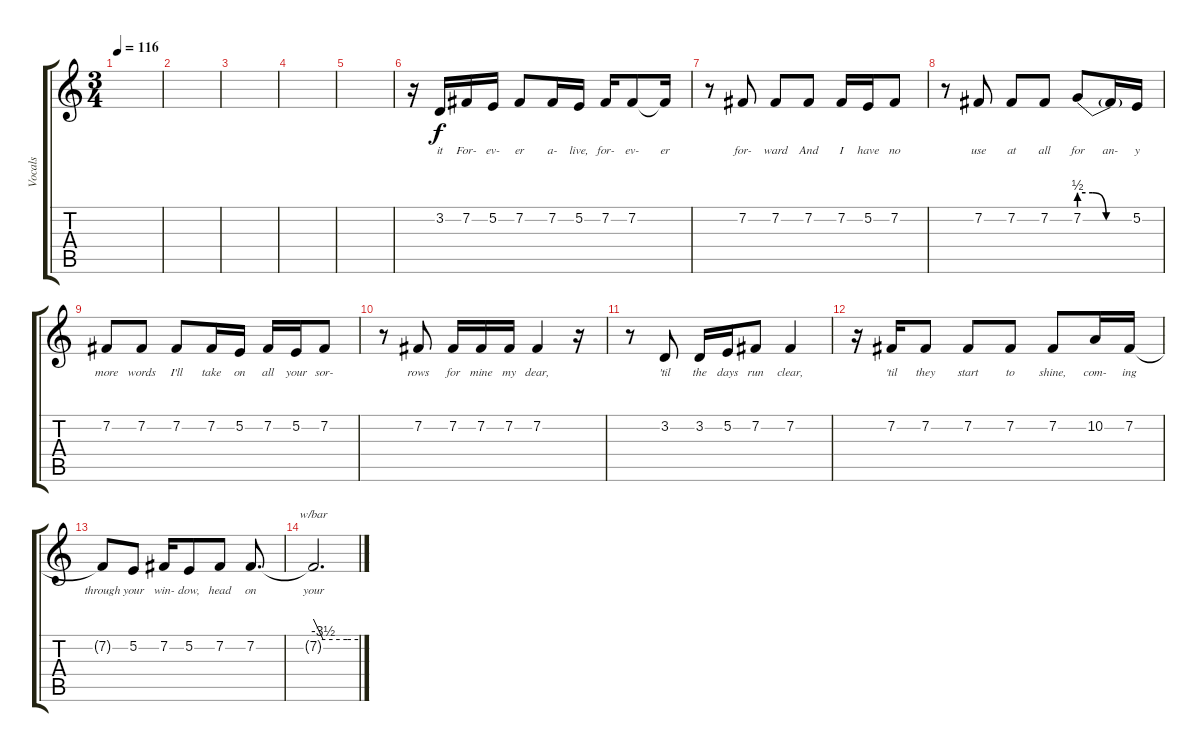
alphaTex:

\track ("Vocals" "Vocals") {instrument trumpet}
\staff {score tabs}
\tuning (E4 B3 G3 D3 A2 E2) {hide}
\ts (3 4)
\tempo 116
\clef g2
\ks c
|
|
|
|
|
r.16 3.2.16{lyrics (0 "it") lyrics (1 "") lyrics (2 "") lyrics (3 "") lyrics (4 "")} 7.2.16{lyrics (0 "For-") lyrics (1 "") lyrics (2 "") lyrics (3 "") lyrics (4 "")} 5.2.16{lyrics (0 "ev-") lyrics (1 "") lyrics (2 "") lyrics (3 "") lyrics (4 "")} 7.2.8{lyrics (0 "er") lyrics (1 "") lyrics (2 "") lyrics (3 "") lyrics (4 "")} 7.2.16{lyrics (0 "a-") lyrics (1 "") lyrics (2 "") lyrics (3 "") lyrics (4 "")} 5.2.16{lyrics (0 "live,") lyrics (1 "") lyrics (2 "") lyrics (3 "") lyrics (4 "")} 7.2.16{lyrics (0 "for-") lyrics (1 "") lyrics (2 "") lyrics (3 "") lyrics (4 "")} 7.2.8{lyrics (0 "ev-") lyrics (1 "") lyrics (2 "") lyrics (3 "") lyrics (4 "")} 7.2{t}.16{lyrics (0 "er") lyrics (1 "") lyrics (2 "") lyrics (3 "") lyrics (4 "")} |
r.8 7.2.8{lyrics (0 "for-") lyrics (1 "") lyrics (2 "") lyrics (3 "") lyrics (4 "")} 7.2.8{lyrics (0 "ward") lyrics (1 "") lyrics (2 "") lyrics (3 "") lyrics (4 "")} 7.2.8{lyrics (0 "And") lyrics (1 "") lyrics (2 "") lyrics (3 "") lyrics (4 "")} 7.2.16{lyrics (0 "I") lyrics (1 "") lyrics (2 "") lyrics (3 "") lyrics (4 "")} 5.2.16{lyrics (0 "have") lyrics (1 "") lyrics (2 "") lyrics (3 "") lyrics (4 "")} 7.2.8{lyrics (0 "no") lyrics (1 "") lyrics (2 "") lyrics (3 "") lyrics (4 "")} |
r.8 7.2.8{lyrics (0 "use") lyrics (1 "") lyrics (2 "") lyrics (3 "") lyrics (4 "")} 7.2.8{lyrics (0 "at") lyrics (1 "") lyrics (2 "") lyrics (3 "") lyrics (4 "")} 7.2.8{lyrics (0 "all") lyrics (1 "") lyrics (2 "") lyrics (3 "") lyrics (4 "")} 7.2{be (custom 0 2 15 2 30 0 60 0)}.8{lyrics (0 "for") lyrics (1 "") lyrics (2 "") lyrics (3 "") lyrics (4 "")} 7.2{t}.16{lyrics (0 "an-") lyrics (1 "") lyrics (2 "") lyrics (3 "") lyrics (4 "")} 5.2.16{lyrics (0 "y") lyrics (1 "") lyrics (2 "") lyrics (3 "") lyrics (4 "")} |
7.2.8{lyrics (0 "more") lyrics (1 "") lyrics (2 "") lyrics (3 "") lyrics (4 "")} 7.2.8{lyrics (0 "words") lyrics (1 "") lyrics (2 "") lyrics (3 "") lyrics (4 "")} 7.2.8{lyrics (0 "I'll") lyrics (1 "") lyrics (2 "") lyrics (3 "") lyrics (4 "")} 7.2.16{lyrics (0 "take") lyrics (1 "") lyrics (2 "") lyrics (3 "") lyrics (4 "")} 5.2.16{lyrics (0 "on") lyrics (1 "") lyrics (2 "") lyrics (3 "") lyrics (4 "")} 7.2.16{lyrics (0 "all") lyrics (1 "") lyrics (2 "") lyrics (3 "") lyrics (4 "")} 5.2.16{lyrics (0 "your") lyrics (1 "") lyrics (2 "") lyrics (3 "") lyrics (4 "")} 7.2.8{lyrics (0 "sor-") lyrics (1 "") lyrics (2 "") lyrics (3 "") lyrics (4 "")} |
r.8 7.2.8{lyrics (0 "rows") lyrics (1 "") lyrics (2 "") lyrics (3 "") lyrics (4 "")} 7.2.16{lyrics (0 "for") lyrics (1 "") lyrics (2 "") lyrics (3 "") lyrics (4 "")} 7.2.16{lyrics (0 "mine") lyrics (1 "") lyrics (2 "") lyrics (3 "") lyrics (4 "")} 7.2.16{lyrics (0 "my") lyrics (1 "") lyrics (2 "") lyrics (3 "") lyrics (4 "")} 7.2.4{lyrics (0 "dear,") lyrics (1 "") lyrics (2 "") lyrics (3 "") lyrics (4 "")} r.16 |
r.8 3.2.8{lyrics (0 "'til") lyrics (1 "") lyrics (2 "") lyrics (3 "") lyrics (4 "")} 3.2.16{lyrics (0 "the") lyrics (1 "") lyrics (2 "") lyrics (3 "") lyrics (4 "")} 5.2.16{lyrics (0 "days") lyrics (1 "") lyrics (2 "") lyrics (3 "") lyrics (4 "")} 7.2.8{lyrics (0 "run") lyrics (1 "") lyrics (2 "") lyrics (3 "") lyrics (4 "")} 7.2.4{lyrics (0 "clear,") lyrics (1 "") lyrics (2 "") lyrics (3 "") lyrics (4 "")} |
r.16 7.2.16{lyrics (0 "'til") lyrics (1 "") lyrics (2 "") lyrics (3 "") lyrics (4 "")} 7.2.8{lyrics (0 "they") lyrics (1 "") lyrics (2 "") lyrics (3 "") lyrics (4 "")} 7.2.8{lyrics (0 "start") lyrics (1 "") lyrics (2 "") lyrics (3 "") lyrics (4 "")} 7.2.8{lyrics (0 "to") lyrics (1 "") lyrics (2 "") lyrics (3 "") lyrics (4 "")} 7.2.8{lyrics (0 "shine,") lyrics (1 "") lyrics (2 "") lyrics (3 "") lyrics (4 "")} 10.2.16{lyrics (0 "com-") lyrics (1 "") lyrics (2 "") lyrics (3 "") lyrics (4 "")} 7.2.16{lyrics (0 "ing") lyrics (1 "") lyrics (2 "") lyrics (3 "") lyrics (4 "")} |
7.2{t}.8{lyrics (0 "through") lyrics (1 "") lyrics (2 "") lyrics (3 "") lyrics (4 "")} 5.2.8{lyrics (0 "your") lyrics (1 "") lyrics (2 "") lyrics (3 "") lyrics (4 "")} 7.2.16{lyrics (0 "win-") lyrics (1 "") lyrics (2 "") lyrics (3 "") lyrics (4 "")} 5.2.8{lyrics (0 "dow,") lyrics (1 "") lyrics (2 "") lyrics (3 "") lyrics (4 "")} 7.2.8{lyrics (0 "head") lyrics (1 "") lyrics (2 "") lyrics (3 "") lyrics (4 "")} 7.2.8{d lyrics (0 "on") lyrics (1 "") lyrics (2 "") lyrics (3 "") lyrics (4 "")} |
7.2{t}.2{d tbe (custom default 0 0 13 -14 45 -14 60 -14) lyrics (0 "your") lyrics (1 "") lyrics (2 "") lyrics (3 "") lyrics (4 "")}
